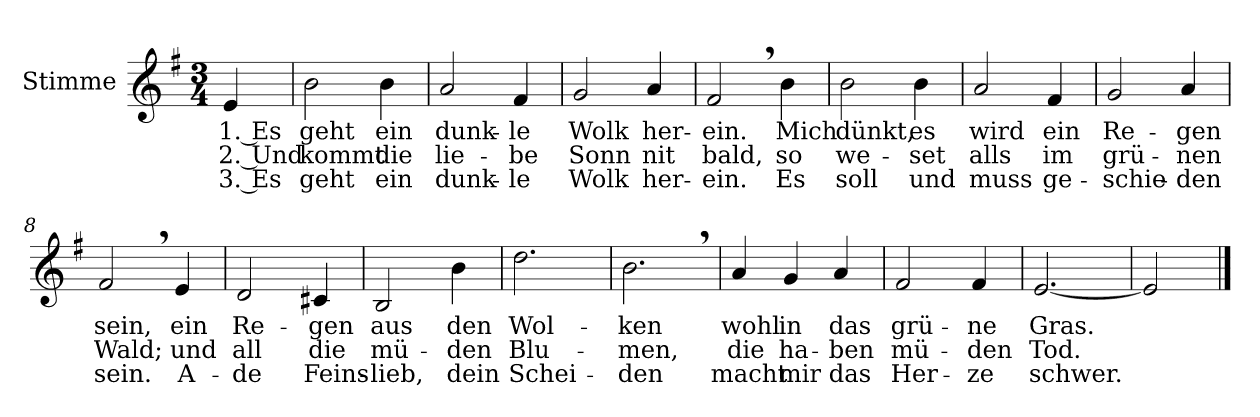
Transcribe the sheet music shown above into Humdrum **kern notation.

**kern	**text	**text	**text
*part1	*part1	*part1	*part1
*staff1	*staff1	*staff1	*staff1
*I"Stimme	*	*	*
*I'St.	*	*	*
*clefG2	*	*	*
*k[f#]	*	*	*
*M3/4	*	*	*
*MM156	*	*	*
=	=	=	=
!	!LO:LY:b	!LO:LY:b	!LO:LY:b
4e/	1. Es	2. Und	3. Es
=1	=1	=1	=1
!	!LO:LY:b	!LO:LY:b	!LO:LY:b
2b\	geht	kommt	geht
!	!LO:LY:b	!LO:LY:b	!LO:LY:b
4b\	ein	die	ein
=2	=2	=2	=2
!	!LO:LY:b	!LO:LY:b	!LO:LY:b
2a/	dunk-	lie-	dunk-
!	!LO:LY:b	!LO:LY:b	!LO:LY:b
4f#/	-le	-be	-le
=3	=3	=3	=3
!	!LO:LY:b	!LO:LY:b	!LO:LY:b
2g/	Wolk	Sonn	Wolk
!	!LO:LY:b	!LO:LY:b	!LO:LY:b
4a/	her-	nit	her-
=4	=4	=4	=4
!	!LO:LY:b	!LO:LY:b	!LO:LY:b
2f#,/	-ein.	bald,	-ein.
!	!LO:LY:b	!LO:LY:b	!LO:LY:b
4b\	Mich	so	Es
=5	=5	=5	=5
!	!LO:LY:b	!LO:LY:b	!LO:LY:b
2b\	dünkt,	we-	soll
!	!LO:LY:b	!LO:LY:b	!LO:LY:b
4b\	es	-set	und
=6	=6	=6	=6
!	!LO:LY:b	!LO:LY:b	!LO:LY:b
2a/	wird	alls	muss
!	!LO:LY:b	!LO:LY:b	!LO:LY:b
4f#/	ein	im	ge-
=7	=7	=7	=7
!	!LO:LY:b	!LO:LY:b	!LO:LY:b
2g/	Re-	grü-	-schie-
!	!LO:LY:b	!LO:LY:b	!LO:LY:b
4a/	-gen	-nen	-den
=8	=8	=8	=8
!	!LO:LY:b	!LO:LY:b	!LO:LY:b
2f#,/	sein,	Wald;	sein.
!	!LO:LY:b	!LO:LY:b	!LO:LY:b
4e/	ein	und	A-
!!LO:LB:g=z
=9	=9	=9	=9
!	!LO:LY:b	!LO:LY:b	!LO:LY:b
2d/	Re-	all	-de
!	!LO:LY:b	!LO:LY:b	!LO:LY:b
4c#X/	-gen	die	Feins-
=10	=10	=10	=10
!	!LO:LY:b	!LO:LY:b	!LO:LY:b
2B/	aus	mü-	-lieb,
!	!LO:LY:b	!LO:LY:b	!LO:LY:b
4b\	den	-den	dein
=11	=11	=11	=11
!	!LO:LY:b	!LO:LY:b	!LO:LY:b
2.dd\	Wol-	Blu-	Schei-
=12	=12	=12	=12
!	!LO:LY:b	!LO:LY:b	!LO:LY:b
2.b,\	-ken	-men,	-den
=13	=13	=13	=13
!	!LO:LY:b	!LO:LY:b	!LO:LY:b
4a/	wohl	die	macht
!	!LO:LY:b	!LO:LY:b	!LO:LY:b
4g/	in	ha-	mir
!	!LO:LY:b	!LO:LY:b	!LO:LY:b
4a/	das	-ben	das
=14	=14	=14	=14
!	!LO:LY:b	!LO:LY:b	!LO:LY:b
2f#/	grü-	mü-	Her-
!	!LO:LY:b	!LO:LY:b	!LO:LY:b
4f#/	-ne	-den	-ze
=15	=15	=15	=15
!	!LO:LY:b	!LO:LY:b	!LO:LY:b
[2.e/	-Gras.	Tod.	schwer.
=16	=16	=16	=16
2e/]	.	.	.
==	==	==	==
*-	*-	*-	*-
